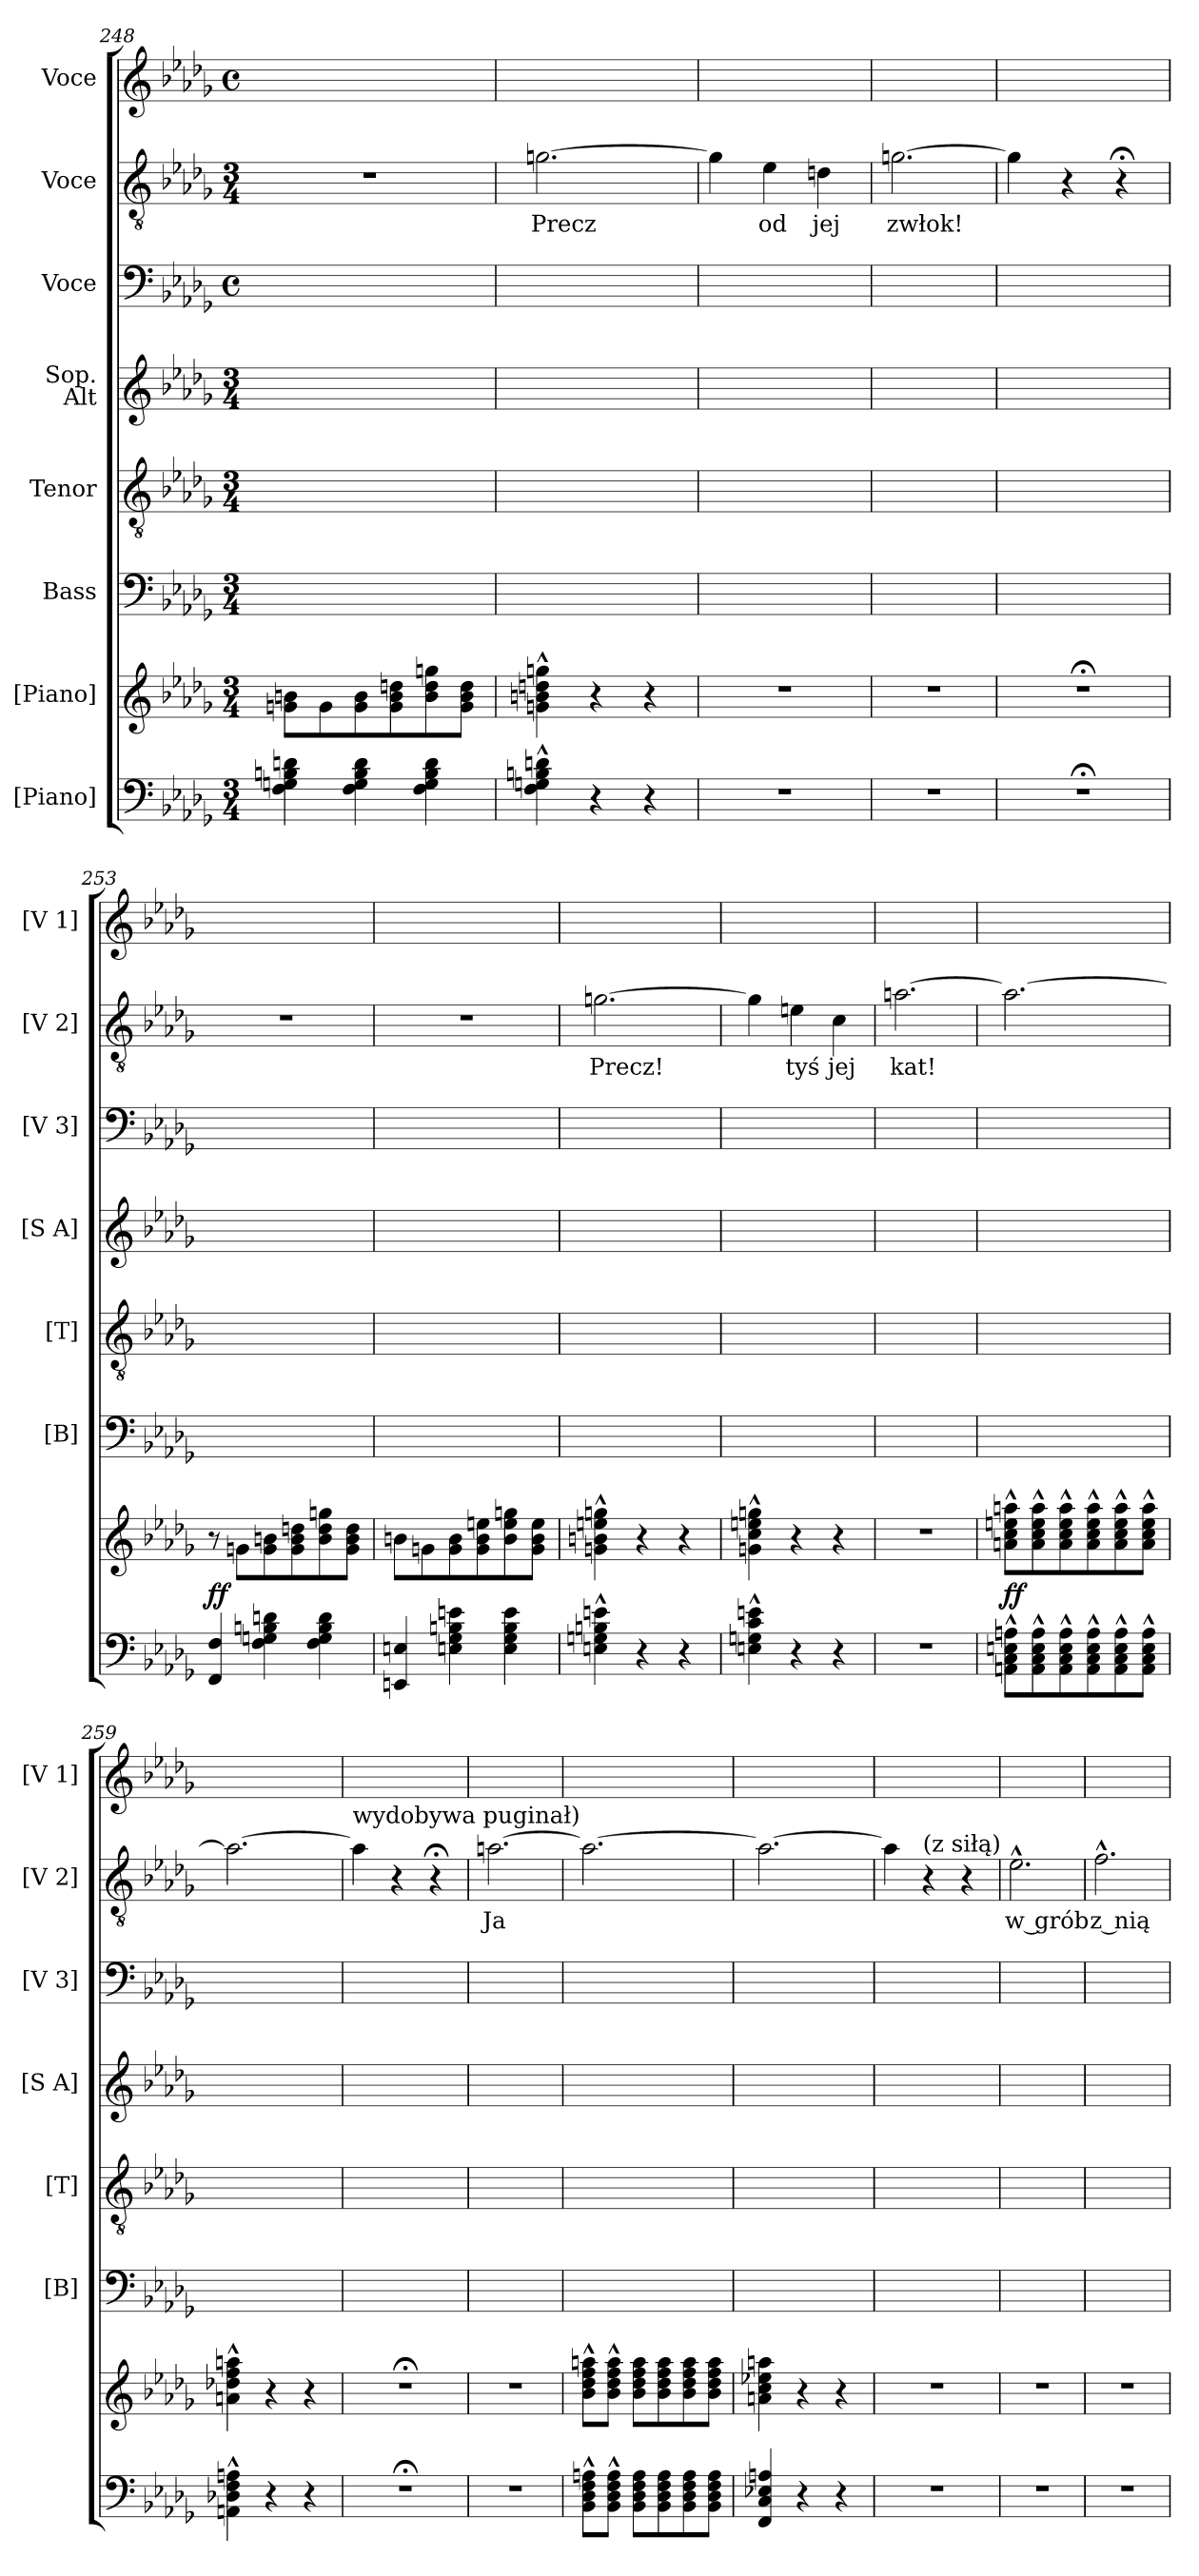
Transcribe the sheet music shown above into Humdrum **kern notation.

**kern	**kern	**dynam	**kern	**kern	**kern	**kern	**kern	**text	**kern
*part8	*part7	*part7	*part6	*part5	*part4	*part3	*part2	*part2	*part1
*staff8	*staff7	*staff7	*staff6	*staff5	*staff4	*staff3	*staff2	*staff2	*staff1
*I"[Piano]	*I"[Piano]	*	*I"Bass	*I"Tenor	*I"Sop.\nAlt	*I"Voce	*I"Voce	*	*I"Voce
*	*	*	*I'[B]	*I'[T]	*I'[S A]	*I'[V 3]	*I'[V 2]	*	*I'[V 1]
*clefF4	*clefG2	*	*clefF4	*clefGv2	*clefG2	*clefF4	*clefGv2	*	*clefG2
*k[b-e-a-d-g-]	*k[b-e-a-d-g-]	*	*k[b-e-a-d-g-]	*k[b-e-a-d-g-]	*k[b-e-a-d-g-]	*k[b-e-a-d-g-]	*k[b-e-a-d-g-]	*	*k[b-e-a-d-g-]
*M3/4	*M3/4	*	*M3/4	*M3/4	*M3/4	*M4/4	*M3/4	*	*M4/4
*	*	*	*	*	*	*met(c)	*	*	*met(c)
=248	=248	=248	=248	=248	=248	=248	=248	=248	=248
4F\ 4Gn\ 4Bn\ 4dn\	8gn\ 8bn\L	.	2.ryy	2.ryy	2.ryy	2.ryy	2.r	.	2.ryy
.	8g\	.	.	.	.	.	.	.	.
4F\ 4G\ 4B\ 4d\	8g\ 8b\	.	.	.	.	.	.	.	.
.	8g\ 8b\ 8ddn\	.	.	.	.	.	.	.	.
4F\ 4G\ 4B\ 4d\	8b\ 8dd\ 8ggn\	.	.	.	.	.	.	.	.
.	8g\ 8b\ 8dd\J	.	.	.	.	.	.	.	.
=249	=249	=249	=249	=249	=249	=249	=249	=249	=249
4F^^\ 4Gn^^\ 4Bn^^\ 4dn^^\	4gn^^\ 4bn^^\ 4ddn^^\ 4ggn^^\	.	2.ryy	2.ryy	2.ryy	2.ryy	[2.gn\	Precz	2.ryy
4r	4r	.	.	.	.	.	.	.	.
4r	4r	.	.	.	.	.	.	.	.
=250	=250	=250	=250	=250	=250	=250	=250	=250	=250
2.r	2.r	.	2.ryy	2.ryy	2.ryy	2.ryy	4g\]	.	2.ryy
.	.	.	.	.	.	.	4e-\	od	.
.	.	.	.	.	.	.	4dn\	jej	.
=251	=251	=251	=251	=251	=251	=251	=251	=251	=251
2.r	2.r	.	2.ryy	2.ryy	2.ryy	2.ryy	[2.gn\	zwłok!	2.ryy
=252	=252	=252	=252	=252	=252	=252	=252	=252	=252
2.r;<	2.r;<	.	2.ryy	2.ryy	2.ryy	2.ryy	4g\]	.	2.ryy
.	.	.	.	.	.	.	4r	.	.
.	.	.	.	.	.	.	4r;<	.	.
=253	=253	=253	=253	=253	=253	=253	=253	=253	=253
4FF/ 4F/	8r	ff	2.ryy	2.ryy	2.ryy	2.ryy	2.r	.	2.ryy
.	8gn\L	.	.	.	.	.	.	.	.
4F\ 4Gn\ 4Bn\ 4dn\	8g\ 8bn\	.	.	.	.	.	.	.	.
.	8g\ 8b\ 8ddn\	.	.	.	.	.	.	.	.
4F\ 4G\ 4B\ 4d\	8b\ 8dd\ 8ggn\	.	.	.	.	.	.	.	.
.	8g\ 8b\ 8dd\J	.	.	.	.	.	.	.	.
=254	=254	=254	=254	=254	=254	=254	=254	=254	=254
4EEn/ 4En/	8bn\L	.	2.ryy	2.ryy	2.ryy	2.ryy	2.r	.	2.ryy
.	8gn\	.	.	.	.	.	.	.	.
4En\ 4G-\ 4Bn\ 4en\	8g\ 8b\	.	.	.	.	.	.	.	.
.	8g\ 8b\ 8een\	.	.	.	.	.	.	.	.
4E\ 4G-\ 4B\ 4e\	8b\ 8ee\ 8ggn\	.	.	.	.	.	.	.	.
.	8g\ 8b\ 8ee\J	.	.	.	.	.	.	.	.
=255	=255	=255	=255	=255	=255	=255	=255	=255	=255
4En^^\ 4Gn^^\ 4Bn^^\ 4en^^\	4gn^^\ 4bn^^\ 4een^^\ 4ggn^^\	.	2.ryy	2.ryy	2.ryy	2.ryy	[2.gn\	Precz!	2.ryy
4r	4r	.	.	.	.	.	.	.	.
4r	4r	.	.	.	.	.	.	.	.
=256	=256	=256	=256	=256	=256	=256	=256	=256	=256
4En^^\ 4Gn^^\ 4c^^\ 4en^^\	4gn^^\ 4cc^^\ 4een^^\ 4ggn^^\	.	2.ryy	2.ryy	2.ryy	2.ryy	4g\]	.	2.ryy
4r	4r	.	.	.	.	.	4en\	tyś	.
4r	4r	.	.	.	.	.	4c\	jej	.
=257	=257	=257	=257	=257	=257	=257	=257	=257	=257
2.r	2.r	.	2.ryy	2.ryy	2.ryy	2.ryy	[2.an\	kat!	2.ryy
=258	=258	=258	=258	=258	=258	=258	=258	=258	=258
8AAn^^\ 8C^^\ 8En^^\ 8An^^\L	8an^^\ 8cc^^\ 8een^^\ 8aan^^\L	ff	2.ryy	2.ryy	2.ryy	2.ryy	2.a\_	.	2.ryy
8AA^^\ 8C^^\ 8E^^\ 8A^^\	8a^^\ 8cc^^\ 8ee^^\ 8aa^^\	.	.	.	.	.	.	.	.
8AA^^\ 8C^^\ 8E^^\ 8A^^\	8a^^\ 8cc^^\ 8ee^^\ 8aa^^\	.	.	.	.	.	.	.	.
8AA^^\ 8C^^\ 8E^^\ 8A^^\	8a^^\ 8cc^^\ 8ee^^\ 8aa^^\	.	.	.	.	.	.	.	.
8AA^^\ 8C^^\ 8E^^\ 8A^^\	8a^^\ 8cc^^\ 8ee^^\ 8aa^^\	.	.	.	.	.	.	.	.
8AA^^\ 8C^^\ 8E^^\ 8A^^\J	8a^^\ 8cc^^\ 8ee^^\ 8aa^^\J	.	.	.	.	.	.	.	.
=259	=259	=259	=259	=259	=259	=259	=259	=259	=259
4AAn^^\ 4D-X^^\ 4F^^\ 4An^^\	4an^^\ 4dd-X^^\ 4ff^^\ 4aan^^\	.	2.ryy	2.ryy	2.ryy	2.ryy	2.a\_	.	2.ryy
4r	4r	.	.	.	.	.	.	.	.
4r	4r	.	.	.	.	.	.	.	.
=260	=260	=260	=260	=260	=260	=260	=260	=260	=260
!	!	!	!	!	!	!	!LO:TX:a:t=wydobywa puginał)	!	!
2.r;<	2.r;<	.	2.ryy	2.ryy	2.ryy	2.ryy	4a\]	.	2.ryy
.	.	.	.	.	.	.	4r	.	.
.	.	.	.	.	.	.	4r;<	.	.
=261	=261	=261	=261	=261	=261	=261	=261	=261	=261
2.r	2.r	.	2.ryy	2.ryy	2.ryy	2.ryy	[2.an\	Ja	2.ryy
=262	=262	=262	=262	=262	=262	=262	=262	=262	=262
8BB-^^\ 8D-^^\ 8F^^\ 8An^^\L	8b-^^\ 8dd-^^\ 8ff^^\ 8aan^^\L	.	2.ryy	2.ryy	2.ryy	2.ryy	2.an\_	.	2.ryy
8BB-^^\ 8D-^^\ 8F^^\ 8A^^\J	8b-^^\ 8dd-^^\ 8ff^^\ 8aa^^\J	.	.	.	.	.	.	.	.
8BB-\ 8D-\ 8F\ 8A\L	8b-\ 8dd-\ 8ff\ 8aa\L	.	.	.	.	.	.	.	.
8BB-\ 8D-\ 8F\ 8A\	8b-\ 8dd-\ 8ff\ 8aa\	.	.	.	.	.	.	.	.
8BB-\ 8D-\ 8F\ 8A\	8b-\ 8dd-\ 8ff\ 8aa\	.	.	.	.	.	.	.	.
8BB-\ 8D-\ 8F\ 8A\J	8b-\ 8dd-\ 8ff\ 8aa\J	.	.	.	.	.	.	.	.
=263	=263	=263	=263	=263	=263	=263	=263	=263	=263
4FF/ 4C/ 4E-X/ 4An/	4an\ 4cc\ 4ee-X\ 4aan\	.	2.ryy	2.ryy	2.ryy	2.ryy	2.a\_	.	2.ryy
4r	4r	.	.	.	.	.	.	.	.
4r	4r	.	.	.	.	.	.	.	.
=264	=264	=264	=264	=264	=264	=264	=264	=264	=264
2.r	2.r	.	2.ryy	2.ryy	2.ryy	2.ryy	4a\]	.	2.ryy
!	!	!	!	!	!	!	!LO:TX:a:t=(z siłą)	!	!
.	.	.	.	.	.	.	4r	.	.
.	.	.	.	.	.	.	4r	.	.
=265	=265	=265	=265	=265	=265	=265	=265	=265	=265
2.r	2.r	.	2.ryy	2.ryy	2.ryy	2.ryy	2.e-^^\	w grób	2.ryy
=266	=266	=266	=266	=266	=266	=266	=266	=266	=266
2.r	2.r	.	2.ryy	2.ryy	2.ryy	2.ryy	2.f^^\	z nią	2.ryy
=	=	=	=	=	=	=	=	=	=
*-	*-	*-	*-	*-	*-	*-	*-	*-	*-
